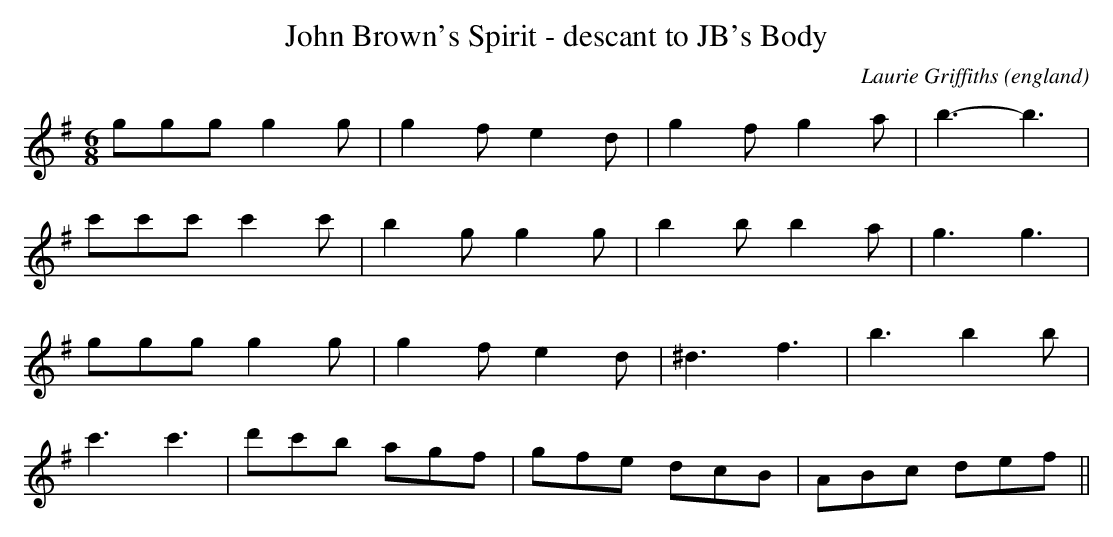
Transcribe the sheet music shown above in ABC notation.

X:1
T:John Brown's Spirit - descant to JB's Body
O:england
C:Laurie Griffiths
L:1/8
M:6/8
K:G
ggg g2g | g2f e2d | g2f g2a | b3-b3|
c'c'c' c'2c'| b2g g2g | b2b b2a| g3 g3 |
ggg g2g | g2f e2d | ^d3 f3 | b3 b2b |
c'3 c'3 | d'c'b agf | gfe dcB | ABc def ||
